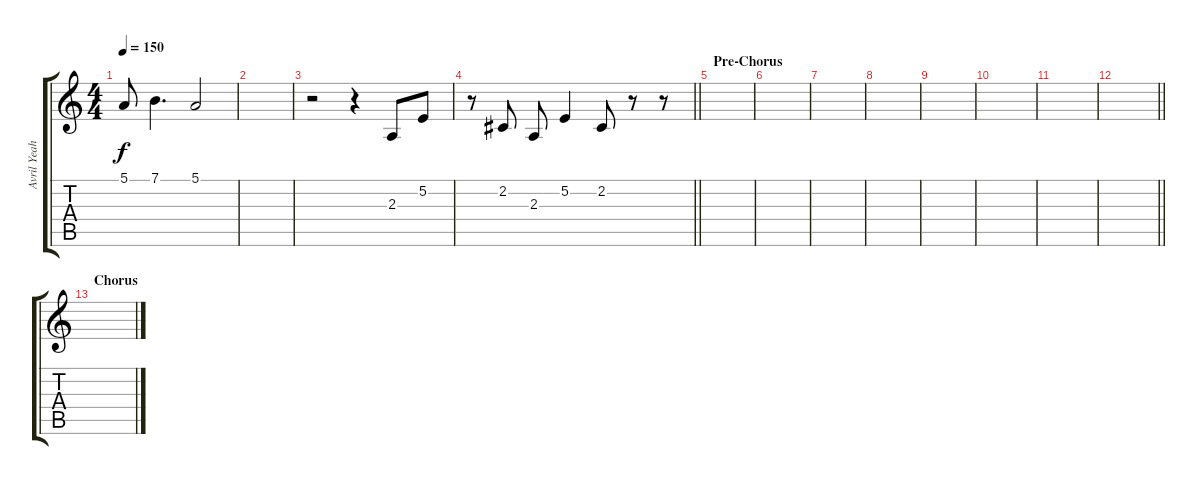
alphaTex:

\track ("Avril Yeah Yeah" "Avril Yeah") {instrument electricgrandpiano}
\staff {score tabs}
\tuning (E4 B3 G3 D3 A2 E2) {hide}
\ts (4 4)
\tempo 150
\clef g2
\ks c
5.1.8{dy f} 7.1.4{d} 5.1.2 |
|
r.2 r.4 2.3.8 5.2.8 |
\barLineRight lightlight
r.8 2.2.8 2.3.8 5.2.4 2.2.8 r.8 r.8 |
\section ("" "Pre-Chorus")
|
|
|
|
|
|
|
\barLineRight lightlight
|
\section ("" "Chorus")
